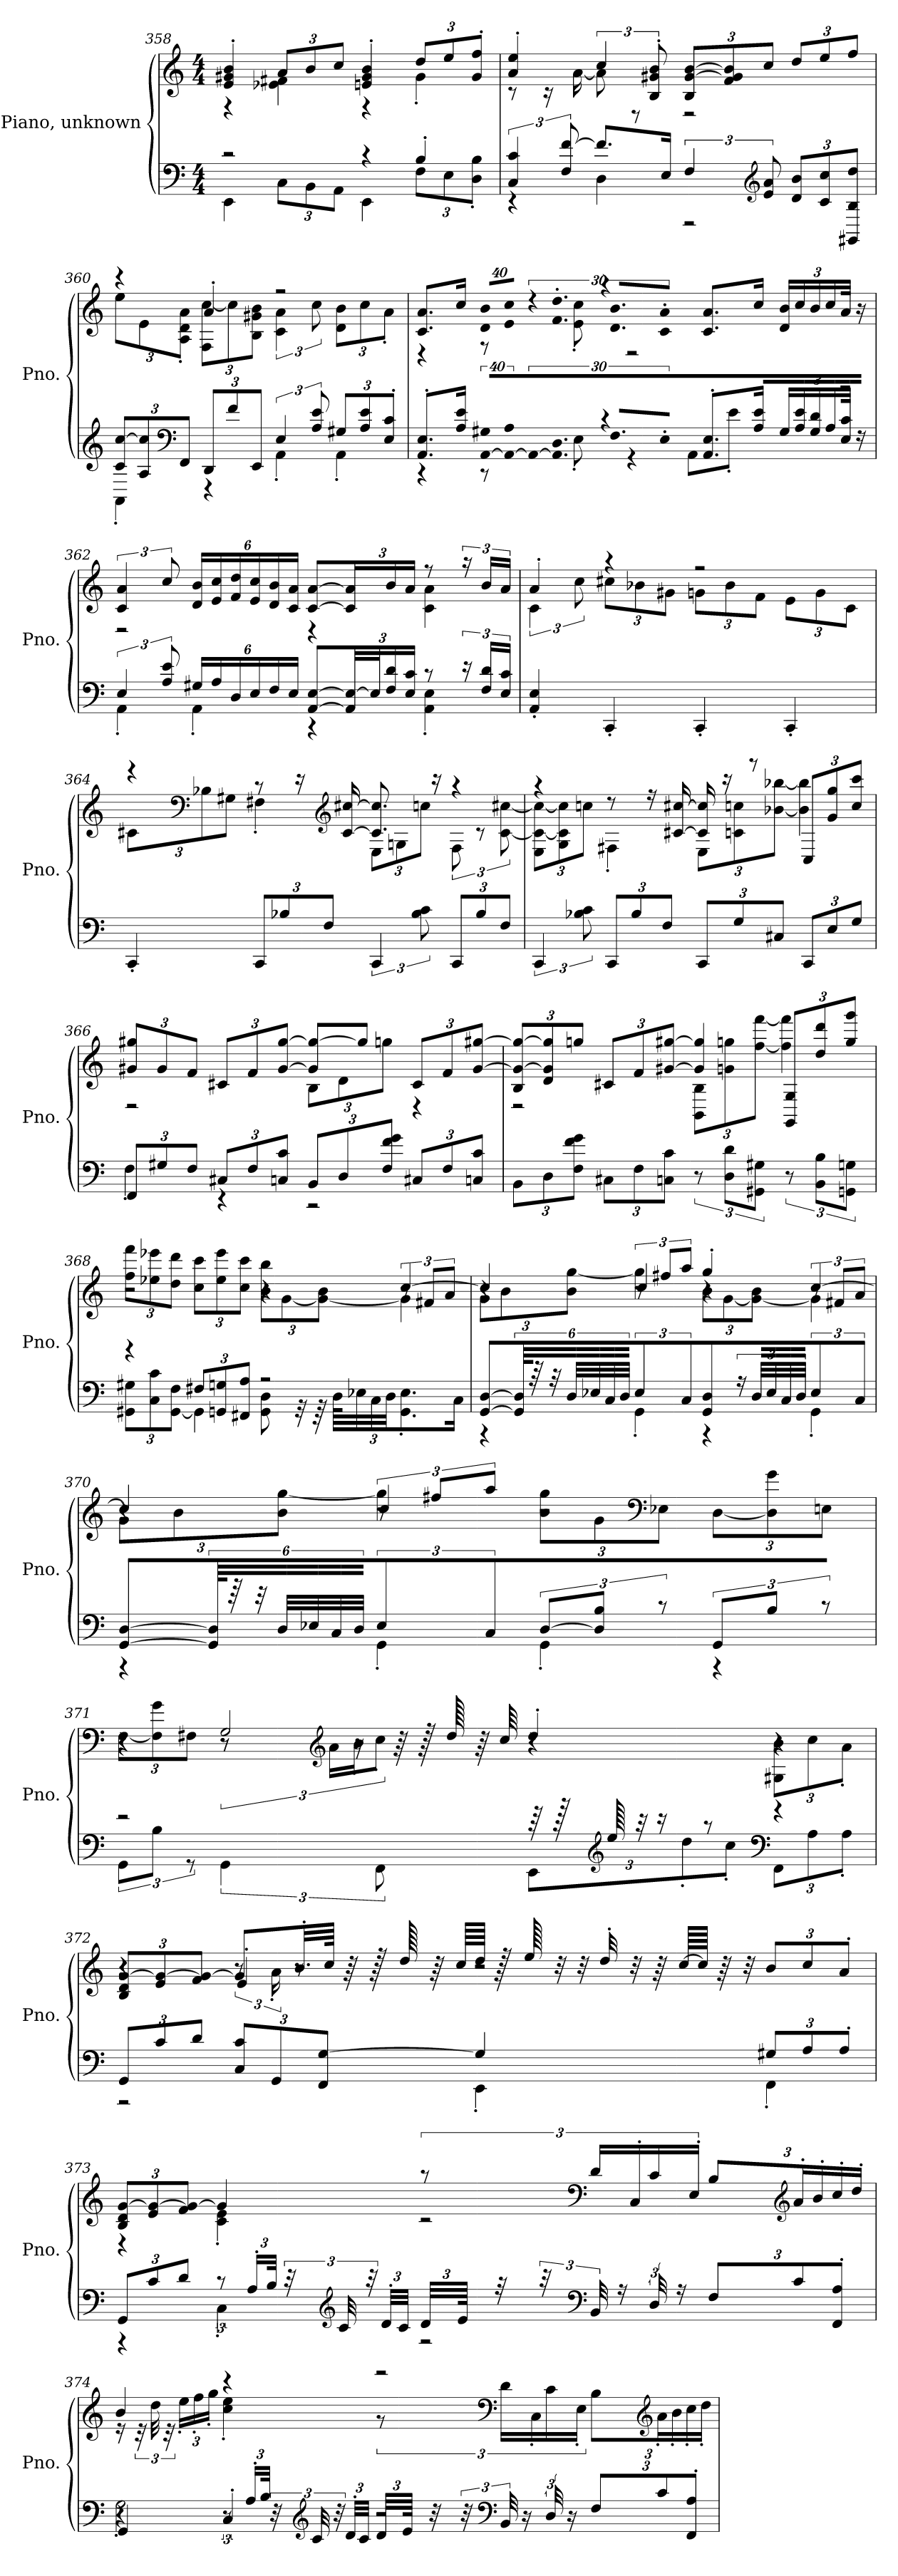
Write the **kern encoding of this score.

**kern	**kern
*part1	*part1
*staff2	*staff1
*I"Piano, unknown	*
*I'Pno.	*
*clefF4	*clefG2
*k[]	*k[]
*M4/4	*M4/4
=358	=358
*^	*^
2r	4EE\	4e/' 4g#X/' 4b/'	4r
*	*Xbrackettup	*Xbrackettup	*
.	12C\L	12a/L	4e-X\ 4f#X\
.	12BB\	12b/	.
.	12AA\J	12cc/J	.
4r	4EE\	4en/' 4g#/' 4b/'	4r
4B'/	12F\L	12dd/L	4g#'\
.	12E\	12ee/	.
.	12D\' 12B\'J	12g#/' 12ff/'J	.
!!LO:LB:g=z	!!
=359	=359	=359	=359
*brackettup	*	*	*
6C/ 6c/	4r	4a/' 4ee/'	8r
.	.	.	16r
12F/ [12f/	.	.	.
.	.	.	[16a\
*	*	*brackettup	*
8.f/L]	4D\	6cc/	8a\]
.	.	.	8r
.	.	12B/' 12g#X/' 12b/'	.
16E/Jk	.	.	.
*	*	*Xbrackettup	*
6F/	2r	12B/ [12g#/ [12b/L	2r
.	.	12f/ 12g#/] 12b/]	.
*clefG2	*	*	*
12e/ 12a/	.	12cc/J	.
*Xbrackettup	*	*	*
12d/ 12b/L	.	12dd/L	.
12c/ 12cc/	.	12ee/	.
12GG#X/ 12B/ 12dd/J	.	12ff/J	.
=360	=360	=360	=360
12c/ [12cc/L	4AA'\	4r	12ee\L
12A/ 12cc/]	.	.	12e\
*clefF4	*	*	*
12FF/J	.	.	12A\' 12d\' 12a\'J
12DD/L	4r	4a'/	12F\ [12cc\L
12f/	.	.	12cc\]
12EE/J	.	.	12B\ 12g#X\ 12b\J
*brackettup	*	*	*brackettup
6E/	4AA'\	2r	6c\ 6a\
12A/ 12e/	.	.	12cc\
*Xbrackettup	*	*	*Xbrackettup
12G#X/L	4AA'\	.	12d\ 12b\L
12A/ 12e/	.	.	12cc\
12E/' 12c/'J	.	.	12a'\J
!!LO:LB:g=z	!!
=361	=361	=361	=361
8.AA/' 8.E/'L	4r	8.c/ 8.a/L	4r
16A/ 16e/Jk	.	16cc/Jk	.
*brackettup	*	*	*
!LO:N:vis=32	!	!	!
*	*	*brackettup	*
!	!	!LO:N:vis=32	!
[640%23AA/ 640%23G#X/LLL	8r	640%23d/ 640%23b/LLL	8r
!LO:N:vis=32	!	!LO:N:vis=32	!
640%23AA/_ 640%23A/	.	640%23e/ 640%23cc/JJJ	.
!LO:N:vis=64	!	!LO:N:vis=64	!
960%17AA/K_	.	960%17r	.
!LO:N:vis=32.	!	!LO:N:vis=32.	!
1920%103AA/] 1920%103D/JJJ	.	1920%103f/' 1920%103dd/'	.
.	8E'\	.	8e\' 8cc\'
!LO:N:vis=64	!	!LO:N:vis=64	!
960%17r	.	960%17r	.
!LO:N:vis=32.	!	!LO:N:vis=32.	!
1920%103F/LLL	.	1920%103d/ 1920%103b/LLL	.
!LO:N:vis=32	!	!LO:N:vis=32	!
640%23E'/JJJ	.	640%23c/' 640%23a/'JJJ	.
.	4r	.	2r
8.AA/' 8.E/'L	.	8.c/ 8.a/L	.
16A/ 16e/Jk	.	16cc/Jk	.
.	8AA\L	.	.
*Xbrackettup	*	*Xbrackettup	*
24G#/LL	.	24d/ 24b/LL	.
24A/ 24e/	.	24cc/	.
24G#/ 24d/	.	24b/	.
.	8e'\J	.	.
24A/	.	24cc/	.
48E/ 48c/JJk	.	48a/JJk	.
16r	.	16r	.
.	1920ryy	.	1920ryy
=362	=362	=362	=362
*brackettup	*	*brackettup	*
6E/	4AA'\	6c/ 6a/	2r
12A/ 12e/	.	12cc/	.
*Xbrackettup	*	*Xbrackettup	*
24G#X/LL	4AA'\	24d/ 24b/LL	.
24A/	.	24e/ 24cc/	.
24D/	.	24f/ 24dd/	.
24E/	.	24e/ 24cc/	.
24F/	.	24d/ 24b/	.
24E/JJ	.	24c/ 24a/JJ	.
[8AA/ [8E/L	4r	[8c/ [8a/L	4r
48AA/] 48E/_LL	.	24c/] 24a/]L	.
48E/J]	.	.	.
24F/ 24d/	.	24b/	.
24E/ 24c/JJ	.	24a/JJ	.
8r	4AA\' 4E\'	8r	4c\ 4a\
*brackettup	*	*brackettup	*
24r	.	24r	.
24F/ 24d/LL	.	24b/LL	.
24E/ 24c/JJ	.	24a/JJ	.
*v	*v	*	*
!!LO:PB:g=z	!!
=363	=363	=363
4AA/' 4E/'	4a'/	6c\
.	.	12cc\
*	*	*Xbrackettup
4CC'/	4r	12cc#X\L
.	.	12b-X\
.	.	12g#X\J
4CC'/	2r	12gn\L
.	.	12b-\
.	.	12f\J
4CC'/	.	12e\L
.	.	12g\
.	.	12c\J
=364	=364	=364
4CC'/	4r	12c#X\L
*	*clefF4	*
.	.	12B-X\
.	.	12G#X\J
*Xbrackettup	*	*
12CC/L	8r	4F#X'\
12B-X/	.	.
.	16r	.
12F/J	.	.
*	*clefG2	*
.	[16c#/ [16cc#X/	.
*brackettup	*	*
6CC/	8.c#/] 8.cc#/]	12E\L
.	.	12Gn\
12B-\ 12c\	.	12ccn\J
.	16r	.
*Xbrackettup	*	*brackettup
12CC/L	4r	12F#\
12B-/	.	12r
12F/J	.	[12c#\ [12cc#X\
!!LO:LB:g=z	!!
=365	=365	=365
*brackettup	*	*Xbrackettup
6CC/	4r	12E\ 12c#\_ 12cc#\_L
.	.	12G\ 12c#\] 12cc#\]
12B-X\ 12c\	.	12ccn\J
*Xbrackettup	*	*
12CC/L	8r	4F#X'\
12B-/	.	.
.	16r	.
12F/J	.	.
.	[16c#X/ [16cc#X/	.
12CC/L	16c#/] 16cc#/]	12E\L
.	16r	.
12G/	.	12cn\ 12ccn\
.	8r	.
12C#X/J	.	[12b-X\ [12bb-X\J
12CC/L	12C/L	4b-\] 4bb-\]
12E/	12g/ 12gg/	.
12G/J	12cc/ 12ccc/J	.
=366	=366	=366
*^	*	*
12FF/L	4F'\	12g#X/ 12gg#X/L	2r
12G#X/	.	12g#/	.
12F/J	.	12f/J	.
12C#X/L	4r	12c#X/L	.
12F/	.	12f/	.
12Cn/ 12c/J	.	[12g#/ [12gg#/J	.
12BB/L	2r	8g#/] 8gg#/_L	12B\L
12D/	.	.	12d\
.	.	8gg#/J]	.
12F/ 12f/ 12g/J	.	.	12ggn\J
12C#X/L	.	12c#/L	4r
12F/	.	12f/	.
12Cn/ 12c/J	.	[12g#/ [12gg#X/J	.
*v	*v	*	*
!!LO:LB:g=z	!!
=367	=367	=367
12BB\L	12B/ 12g#/_ 12gg#/_L	2r
12D\	12d/ 12g#/] 12gg#/]	.
12F\ 12f\ 12g\J	12ggn/J	.
12C#X\L	12c#X/L	.
12F\	12f/	.
12Cn\ 12c\J	[12g#X/ [12gg#X/J	.
*brackettup	*	*
12r	4g#/] 4gg#/]	12BB\ 12B\L
12D\ 12d\L	.	12gn\ 12ggn\
12GG#X\ 12G#X\J	.	[12ff\ [12fff\J
12r	12GG/ 12G/L	4ff\] 4fff\]
12BB\ 12B\L	12dd/ 12ddd/	.
12GGn\ 12Gn\J	12gg/ 12ggg/J	.
*	*v	*v
=368	=368
*^	*
*	*Xbrackettup	*
*	*	*^
*	*	*	*^
4r	12GG#X\ 12G#X\L	2r	12ff\ 12fff\L	2r
.	12C\ 12c\	.	12ee-X\ 12eee-X\	.
.	[12GG#\ 12F\J	.	12dd\ 12ddd\J	.
12F#X/L	4GG#\]	.	12cc\ 12ccc\L	.
12GGn/ 12Gn/	.	.	12ee-\ 12eee-\	.
12FF#X/ 12A/J	.	.	12cc\ 12ccc\J	.
2r	8GG\ 8D\	4r	12b\ 12bb\L	4r
.	.	.	[12g\	.
.	32r	.	.	.
.	64r	.	.	.
.	.	.	12g\_ 12b\J	.
.	64D\KLLL	.	.	.
.	48E-X\	.	.	.
.	48C\	.	.	.
.	48D\JJ	.	.	.
*	*	*brackettup	*	*
.	8.GG\' 8.E-\'	12r	4g\]	[4cc/
.	.	12f#X/L	.	.
.	.	12a/J	.	.
.	16C\Jk	.	.	.
!!LO:LB:g=z	!!	!!
=369	=369	=369	=369	=369
*	*	*	*Xbrackettup	*
[8GG/ [8D/L	4r	4r	12g\L	4cc/]
.	.	.	12b\	.
*brackettup	*	*	*	*
96GG/] 96D/]Jkkk	.	.	.	.
96r	.	.	.	.
48r	.	.	.	.
48D/LLL	.	.	12b\ [12gg\J	.
*Xbrackettup	*	*	*	*
48E-X/	.	.	.	.
48C/	.	.	.	.
48D/JJJ	.	.	.	.
*brackettup	*	*brackettup	*	*
6E-/	4GG'\	12r	4gg\]	4cc/
.	.	12ff#X/L	.	.
12C/	.	12aa/J	.	.
*	*	*	*Xbrackettup	*
8GG/ 8D/	4r	4gg'/	12b\L	4r
.	.	.	[12g\	.
24r	.	.	.	.
48D/LLL	.	.	12g\_ 12b\J	.
*Xbrackettup	*	*	*	*
48E-/	.	.	.	.
48C/	.	.	.	.
48D/JJJ	.	.	.	.
*brackettup	*	*brackettup	*	*
6E-/	4GG'\	12r	4g\]	[4cc/
.	.	12f#X/L	.	.
12C/	.	12a/J	.	.
!!LO:LB:g=z	!!	!!
=370	=370	=370	=370	=370
*	*	*	*Xbrackettup	*
[8GG/ [8D/L	4r	4r	12g\L	4cc/]
.	.	.	12b\	.
96GG/] 96D/]Jkkk	.	.	.	.
96r	.	.	.	.
48r	.	.	.	.
48D/LLL	.	.	12b\ [12gg\J	.
*Xbrackettup	*	*	*	*
48E-X/	.	.	.	.
48C/	.	.	.	.
48D/JJJ	.	.	.	.
*brackettup	*	*brackettup	*	*
6E-/	4GG'\	12r	4gg\]	4cc/
.	.	12ff#X/L	.	.
12C/	.	12aa/J	.	.
*	*	*	*Xbrackettup	*
[12D/L	4GG'\	2r	12b\ 12gg\L	2r
12D/] 12B/J	.	.	12g\	.
*	*	*clefF4	*	*
12r	.	.	12E-X\J	.
12GG/L	4r	.	[12D\L	.
12B/J	.	.	12D\] 12g\	.
12r	.	.	12En\J	.
!!LO:LB:g=z	!!	!!
=371	=371	=371	=371	=371
2r	12GG\L	4r	[12F\L	4r
.	12B\J	.	12F\] 12g\	.
.	12r	.	12F#X\J	.
*	*	*	*brackettup	*
.	6GG\	8r	12r	2G/
*	*	*clefG2	*	*
.	.	.	24a\LL	.
.	.	16r	24b'\J	.
.	12FF\	.	12cc'\J	.
.	.	64r	.	.
.	.	128r	.	.
.	.	128dd/	.	.
.	.	64r	.	.
.	.	64cc/	.	.
*	*Xbrackettup	*	*	*
64r	12EE\L	4dd'/	4r	.
128r	.	.	.	.
*clefG2	*	*	*	*
128ee/	.	.	.	.
32r	.	.	.	.
16r	.	.	.	.
.	12dd'\	.	.	.
8r	.	.	.	.
.	12cc'\J	.	.	.
*clefF4	*	*	*	*
*	*	*	*Xbrackettup	*
4r	12FF\L	4r	12G#X\ 12b\L	4r
.	12A\	.	12cc\	.
.	12A'\J	.	12a'\J	.
!!LO:PB:g=z	!!	!!
=372	=372	=372	=372	=372
12GG/L	2r	12B/ 12d/ [12g/L	4r	4r
12c/	.	12e/ 12g/_	.	.
12d/J	.	12f/ 12g/_J	.	.
*	*	*	*brackettup	*
12C/ 12c/L	.	8g/L]	12r	4e'/
12GG/	.	.	24a'\	.
.	.	32.b'/LL	8r	.
12FF/ [12G/J	.	.	.	.
.	.	64cc/JJJk	.	.
.	.	64r	.	.
.	.	128r	.	.
.	.	128dd/	.	.
.	.	64r	.	.
.	.	64cc/LLLL	.	.
4G/]	4EE'\	64dd/JJJJ	2r	2r
.	.	128r	.	.
.	.	128ee/	.	.
.	.	32r	.	.
.	.	32r	.	.
.	.	32dd'/	.	.
.	.	32r	.	.
.	.	64r	.	.
.	.	[64cc/LLLL	.	.
.	.	64cc/JJJJ]	.	.
.	.	64r	.	.
.	.	32r	.	.
*	*	*Xbrackettup	*	*
12G#X/L	4FF'\	12b/L	.	.
12A/	.	12cc/	.	.
12A'/J	.	12a'/J	.	.
*	*	*	*v	*v
!!LO:LB:g=z
=373	=373	=373	=373
12GG/L	4r	12B/ 12d/ [12g/L	4r
12c/	.	12e/ 12g/_	.
12d/J	.	12f/ 12g/_J	.
*brackettup	*	*	*
12r	4C'\	4g/]	4c\' 4e\'
24A'/LL	.	.	.
48B/JJk	.	.	.
48r	.	.	.
*clefG2	*	*	*
48c/	.	.	.
48r	.	.	.
48d'/LLL	.	.	.
48c/JJJ	.	.	.
*Xbrackettup	*	*brackettup	*
48d/LLL	2r	12r	2r
96e/JJJk	.	.	.
32r	.	.	.
*brackettup	*	*	*
48r	.	.	.
*clefF4	*	*clefF4	*
48BB/	.	24d/LL	.
16r	.	.	.
*	*	*Xbrackettup	*
.	.	24C'/	.
48D/	.	24c/	.
16r	.	.	.
.	.	24E'/JJ	.
*Xbrackettup	*	*	*
12F/L	.	12B/L	.
*	*	*clefG2	*
12c/	.	24a'/L	.
.	.	24b'/	.
12FF/' 12A/'J	.	24cc'/	.
.	.	24dd'/JJ	.
!!LO:LB:g=z	!!
=374	=374	=374	=374
*	*^	*	*
4r	2G'\	4GG/	4b/	16r
*	*	*	*	*brackettup
.	.	.	.	48r
.	.	.	.	48dd\
.	.	.	.	48r
*	*	*	*	*Xbrackettup
.	.	.	.	24ee'\LL
.	.	.	.	24ff'\
.	.	.	.	24gg'\JJ
*brackettup	*	*	*	*
12r	.	4C'/	4r	4cc\' 4ee\'
24A'/LL	.	.	.	.
48B/JJk	.	.	.	.
48r	.	.	.	.
*clefG2	*	*	*	*
48c/	.	.	.	.
48r	.	.	.	.
48d'/LLL	.	.	.	.
48c/JJJ	.	.	.	.
*Xbrackettup	*	*	*	*brackettup
48d/LLL	2r	2r	2r	12r
96e/JJJk	.	.	.	.
32r	.	.	.	.
*brackettup	*	*	*	*
48r	.	.	.	.
*clefF4	*	*	*clefF4	*
48BB/	.	.	.	24d\LL
16r	.	.	.	.
*	*	*	*	*Xbrackettup
.	.	.	.	24C'\
48D/	.	.	.	24c\
16r	.	.	.	.
.	.	.	.	24E'\JJ
*Xbrackettup	*	*	*	*
12F/L	.	.	.	12B\L
*	*	*	*clefG2	*
12c/	.	.	.	24a'\L
.	.	.	.	24b'\
12FF/' 12A/'J	.	.	.	24cc'\
.	.	.	.	24dd'\JJ
*v	*v	*v	*	*
*	*v	*v
=	=
*-	*-
